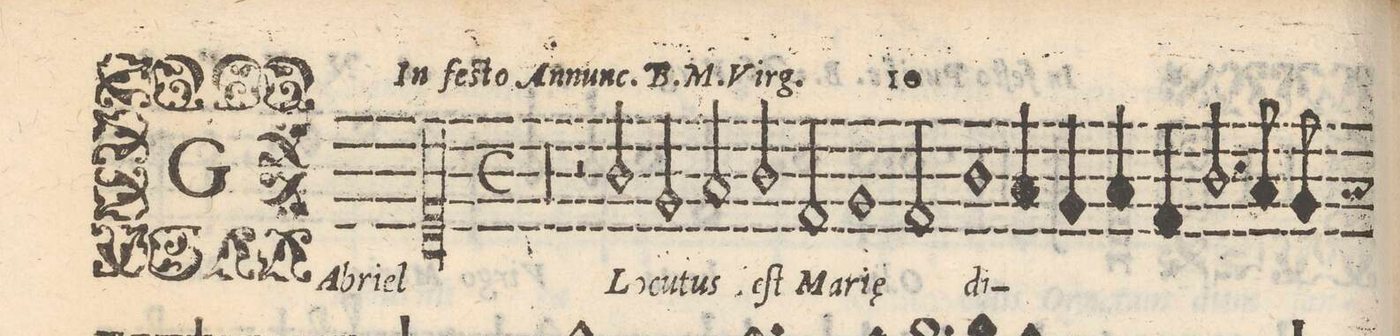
**kern	**text
*I"CANTVS	*
*clefC1	*
*k[]	*
*met(C)	*
*M2/1	*
00r	.
=2-	=2-
=3-	=3-
2r	.
2g/	Lo-
2e/	-cu-
2f/	-tus
=4-	=4-
2g/	eſt
2d/	Ma-
1e	-ri-
=5-	=5-
2d/	-ę
1g	di-
4f/	.
4e/	.
=6-	=6-
4f/	.
4d/	.
2.g/	.
8f/	.
8e/	.
*custos:f	*
*-	*-
